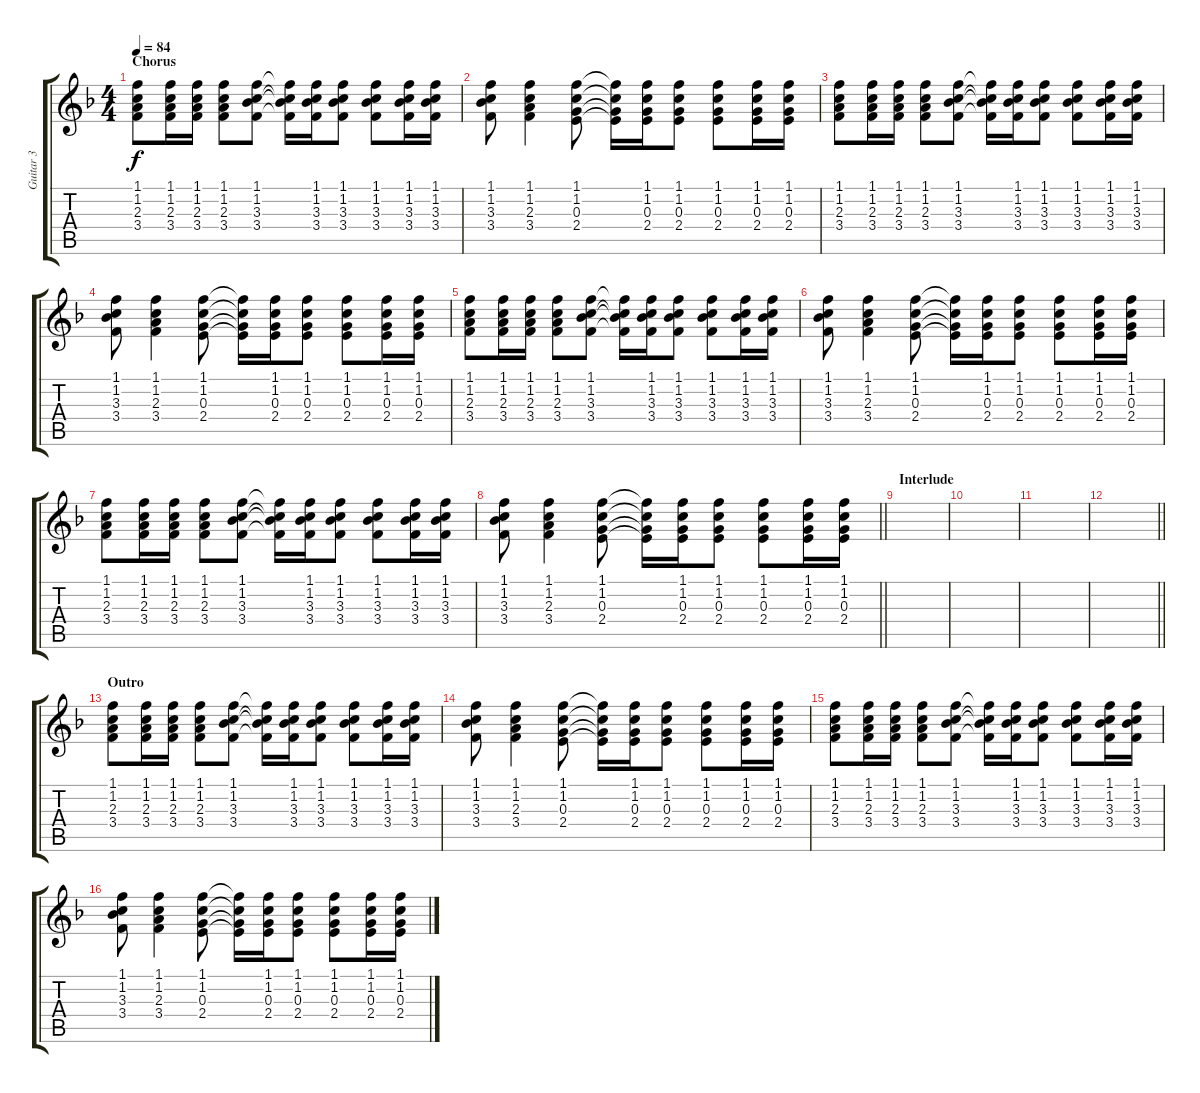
\track ("Guitar 3" "Guitar 3") {mute instrument acousticguitarnylon}
\staff {score tabs}
\tuning (E4 B3 G3 D3 A2 E2) {hide}
\ts (4 4)
\section ("" "Chorus")
\tempo 84
\clef g2
\ks f
(1.1 1.2 2.3 3.4).8{dy f volume 11} (1.1 1.2 2.3 3.4).16 (1.1 1.2 2.3 3.4).16 (1.1 1.2 2.3 3.4).8 (1.1 1.2 3.3 3.4).8 (1.1{t} 1.2{t} 3.3{t} 3.4{t}).16 (1.1 1.2 3.3 3.4).16 (1.1 1.2 3.3 3.4).8 (1.1 1.2 3.3 3.4).8 (1.1 1.2 3.3 3.4).16 (1.1 1.2 3.3 3.4).16 |
(1.1 1.2 3.3 3.4).8 (1.1 1.2 2.3 3.4).4 (1.1 1.2 0.3 2.4).8 (1.1{t} 1.2{t} 0.3{t} 2.4{t}).16 (1.1 1.2 0.3 2.4).16 (1.1 1.2 0.3 2.4).8 (1.1 1.2 0.3 2.4).8 (1.1 1.2 0.3 2.4).16 (1.1 1.2 0.3 2.4).16 |
(1.1 1.2 2.3 3.4).8 (1.1 1.2 2.3 3.4).16 (1.1 1.2 2.3 3.4).16 (1.1 1.2 2.3 3.4).8 (1.1 1.2 3.3 3.4).8 (1.1{t} 1.2{t} 3.3{t} 3.4{t}).16 (1.1 1.2 3.3 3.4).16 (1.1 1.2 3.3 3.4).8 (1.1 1.2 3.3 3.4).8 (1.1 1.2 3.3 3.4).16 (1.1 1.2 3.3 3.4).16 |
(1.1 1.2 3.3 3.4).8 (1.1 1.2 2.3 3.4).4 (1.1 1.2 0.3 2.4).8 (1.1{t} 1.2{t} 0.3{t} 2.4{t}).16 (1.1 1.2 0.3 2.4).16 (1.1 1.2 0.3 2.4).8 (1.1 1.2 0.3 2.4).8 (1.1 1.2 0.3 2.4).16 (1.1 1.2 0.3 2.4).16 |
(1.1 1.2 2.3 3.4).8 (1.1 1.2 2.3 3.4).16 (1.1 1.2 2.3 3.4).16 (1.1 1.2 2.3 3.4).8 (1.1 1.2 3.3 3.4).8 (1.1{t} 1.2{t} 3.3{t} 3.4{t}).16 (1.1 1.2 3.3 3.4).16 (1.1 1.2 3.3 3.4).8 (1.1 1.2 3.3 3.4).8 (1.1 1.2 3.3 3.4).16 (1.1 1.2 3.3 3.4).16 |
(1.1 1.2 3.3 3.4).8 (1.1 1.2 2.3 3.4).4 (1.1 1.2 0.3 2.4).8 (1.1{t} 1.2{t} 0.3{t} 2.4{t}).16 (1.1 1.2 0.3 2.4).16 (1.1 1.2 0.3 2.4).8 (1.1 1.2 0.3 2.4).8 (1.1 1.2 0.3 2.4).16 (1.1 1.2 0.3 2.4).16 |
(1.1 1.2 2.3 3.4).8 (1.1 1.2 2.3 3.4).16 (1.1 1.2 2.3 3.4).16 (1.1 1.2 2.3 3.4).8 (1.1 1.2 3.3 3.4).8 (1.1{t} 1.2{t} 3.3{t} 3.4{t}).16 (1.1 1.2 3.3 3.4).16 (1.1 1.2 3.3 3.4).8 (1.1 1.2 3.3 3.4).8 (1.1 1.2 3.3 3.4).16 (1.1 1.2 3.3 3.4).16 |
\barLineRight lightlight
(1.1 1.2 3.3 3.4).8 (1.1 1.2 2.3 3.4).4 (1.1 1.2 0.3 2.4).8 (1.1{t} 1.2{t} 0.3{t} 2.4{t}).16 (1.1 1.2 0.3 2.4).16 (1.1 1.2 0.3 2.4).8 (1.1 1.2 0.3 2.4).8 (1.1 1.2 0.3 2.4).16 (1.1 1.2 0.3 2.4).16 |
\section ("" "Interlude")
|
|
|
\barLineRight lightlight
|
\section ("" "Outro")
(1.1 1.2 2.3 3.4).8 (1.1 1.2 2.3 3.4).16 (1.1 1.2 2.3 3.4).16 (1.1 1.2 2.3 3.4).8 (1.1 1.2 3.3 3.4).8 (1.1{t} 1.2{t} 3.3{t} 3.4{t}).16 (1.1 1.2 3.3 3.4).16 (1.1 1.2 3.3 3.4).8 (1.1 1.2 3.3 3.4).8 (1.1 1.2 3.3 3.4).16 (1.1 1.2 3.3 3.4).16 |
(1.1 1.2 3.3 3.4).8 (1.1 1.2 2.3 3.4).4 (1.1 1.2 0.3 2.4).8 (1.1{t} 1.2{t} 0.3{t} 2.4{t}).16 (1.1 1.2 0.3 2.4).16 (1.1 1.2 0.3 2.4).8 (1.1 1.2 0.3 2.4).8 (1.1 1.2 0.3 2.4).16 (1.1 1.2 0.3 2.4).16 |
(1.1 1.2 2.3 3.4).8 (1.1 1.2 2.3 3.4).16 (1.1 1.2 2.3 3.4).16 (1.1 1.2 2.3 3.4).8 (1.1 1.2 3.3 3.4).8 (1.1{t} 1.2{t} 3.3{t} 3.4{t}).16 (1.1 1.2 3.3 3.4).16 (1.1 1.2 3.3 3.4).8 (1.1 1.2 3.3 3.4).8 (1.1 1.2 3.3 3.4).16 (1.1 1.2 3.3 3.4).16 |
(1.1 1.2 3.3 3.4).8 (1.1 1.2 2.3 3.4).4 (1.1 1.2 0.3 2.4).8 (1.1{t} 1.2{t} 0.3{t} 2.4{t}).16 (1.1 1.2 0.3 2.4).16 (1.1 1.2 0.3 2.4).8 (1.1 1.2 0.3 2.4).8 (1.1 1.2 0.3 2.4).16 (1.1 1.2 0.3 2.4).16
